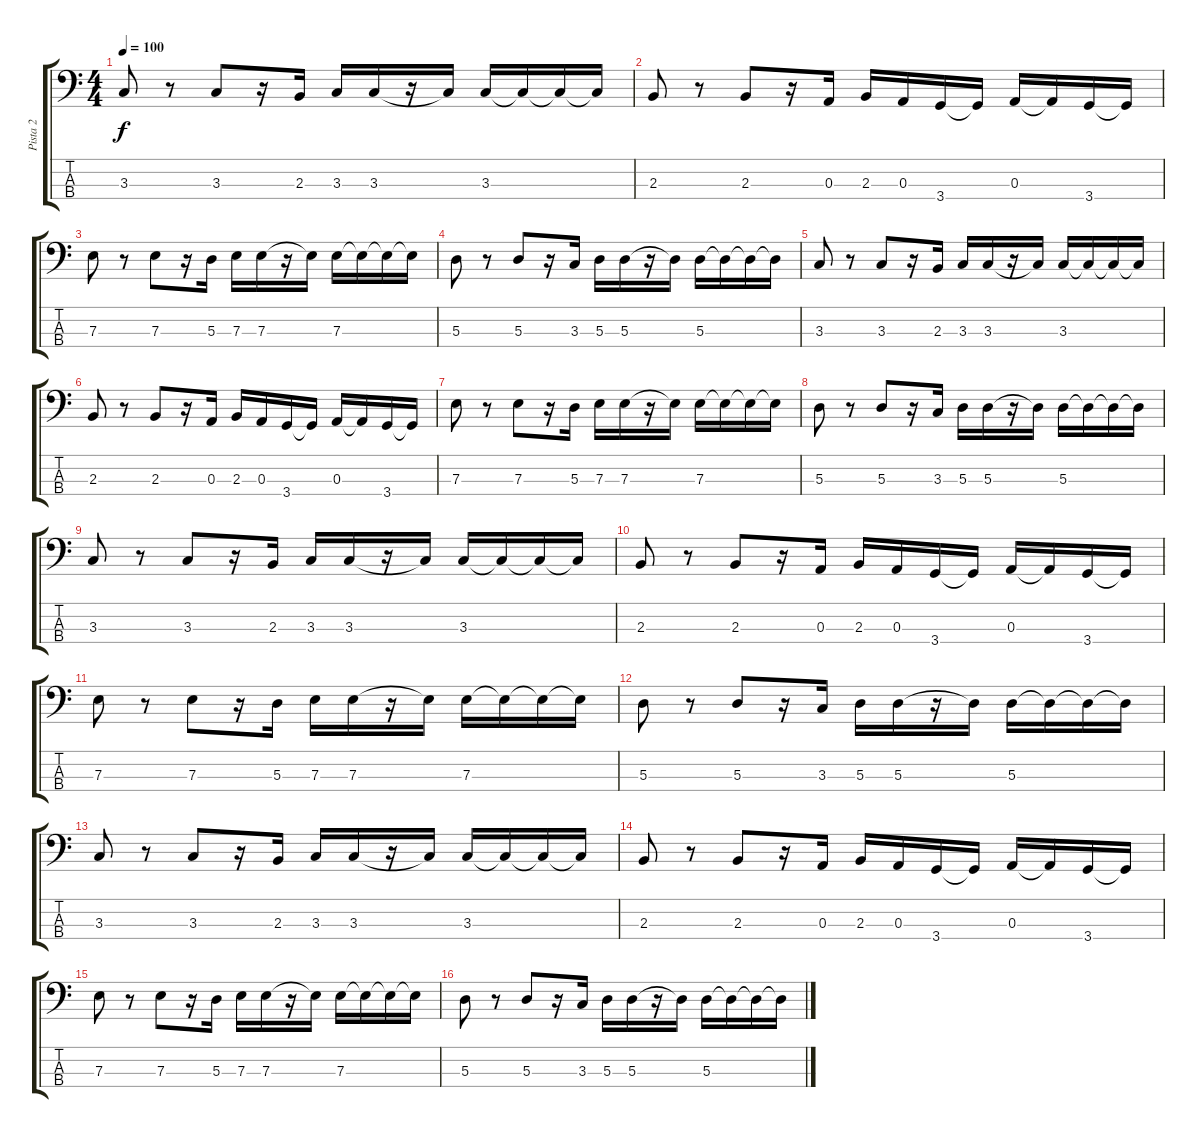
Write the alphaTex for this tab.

\track ("Pista 2" "Pista 2") {instrument electricbasspick}
\staff {score tabs}
\tuning (G2 D2 A1 E1) {hide}
\ts (4 4)
\tempo 100
\clef f4
\ks c
3.3.8{dy f} r.8 3.3.8 r.16 2.3.16 3.3.16 3.3.16 r.16 3.3{t}.16 3.3.16 3.3{t}.16 3.3{t}.16 3.3{t}.16 |
2.3.8 r.8 2.3.8 r.16 0.3.16 2.3.16 0.3.16 3.4.16 3.4{t}.16 0.3.16 0.3{t}.16 3.4.16 3.4{t}.16 |
7.3.8 r.8 7.3.8 r.16 5.3.16 7.3.16 7.3.16 r.16 7.3{t}.16 7.3.16 7.3{t}.16 7.3{t}.16 7.3{t}.16 |
5.3.8 r.8 5.3.8 r.16 3.3.16 5.3.16 5.3.16 r.16 5.3{t}.16 5.3.16 5.3{t}.16 5.3{t}.16 5.3{t}.16 |
3.3.8 r.8 3.3.8 r.16 2.3.16 3.3.16 3.3.16 r.16 3.3{t}.16 3.3.16 3.3{t}.16 3.3{t}.16 3.3{t}.16 |
2.3.8 r.8 2.3.8 r.16 0.3.16 2.3.16 0.3.16 3.4.16 3.4{t}.16 0.3.16 0.3{t}.16 3.4.16 3.4{t}.16 |
7.3.8 r.8 7.3.8 r.16 5.3.16 7.3.16 7.3.16 r.16 7.3{t}.16 7.3.16 7.3{t}.16 7.3{t}.16 7.3{t}.16 |
5.3.8 r.8 5.3.8 r.16 3.3.16 5.3.16 5.3.16 r.16 5.3{t}.16 5.3.16 5.3{t}.16 5.3{t}.16 5.3{t}.16 |
3.3.8 r.8 3.3.8 r.16 2.3.16 3.3.16 3.3.16 r.16 3.3{t}.16 3.3.16 3.3{t}.16 3.3{t}.16 3.3{t}.16 |
2.3.8 r.8 2.3.8 r.16 0.3.16 2.3.16 0.3.16 3.4.16 3.4{t}.16 0.3.16 0.3{t}.16 3.4.16 3.4{t}.16 |
7.3.8 r.8 7.3.8 r.16 5.3.16 7.3.16 7.3.16 r.16 7.3{t}.16 7.3.16 7.3{t}.16 7.3{t}.16 7.3{t}.16 |
5.3.8 r.8 5.3.8 r.16 3.3.16 5.3.16 5.3.16 r.16 5.3{t}.16 5.3.16 5.3{t}.16 5.3{t}.16 5.3{t}.16 |
3.3.8 r.8 3.3.8 r.16 2.3.16 3.3.16 3.3.16 r.16 3.3{t}.16 3.3.16 3.3{t}.16 3.3{t}.16 3.3{t}.16 |
2.3.8 r.8 2.3.8 r.16 0.3.16 2.3.16 0.3.16 3.4.16 3.4{t}.16 0.3.16 0.3{t}.16 3.4.16 3.4{t}.16 |
7.3.8 r.8 7.3.8 r.16 5.3.16 7.3.16 7.3.16 r.16 7.3{t}.16 7.3.16 7.3{t}.16 7.3{t}.16 7.3{t}.16 |
5.3.8 r.8 5.3.8 r.16 3.3.16 5.3.16 5.3.16 r.16 5.3{t}.16 5.3.16 5.3{t}.16 5.3{t}.16 5.3{t}.16
